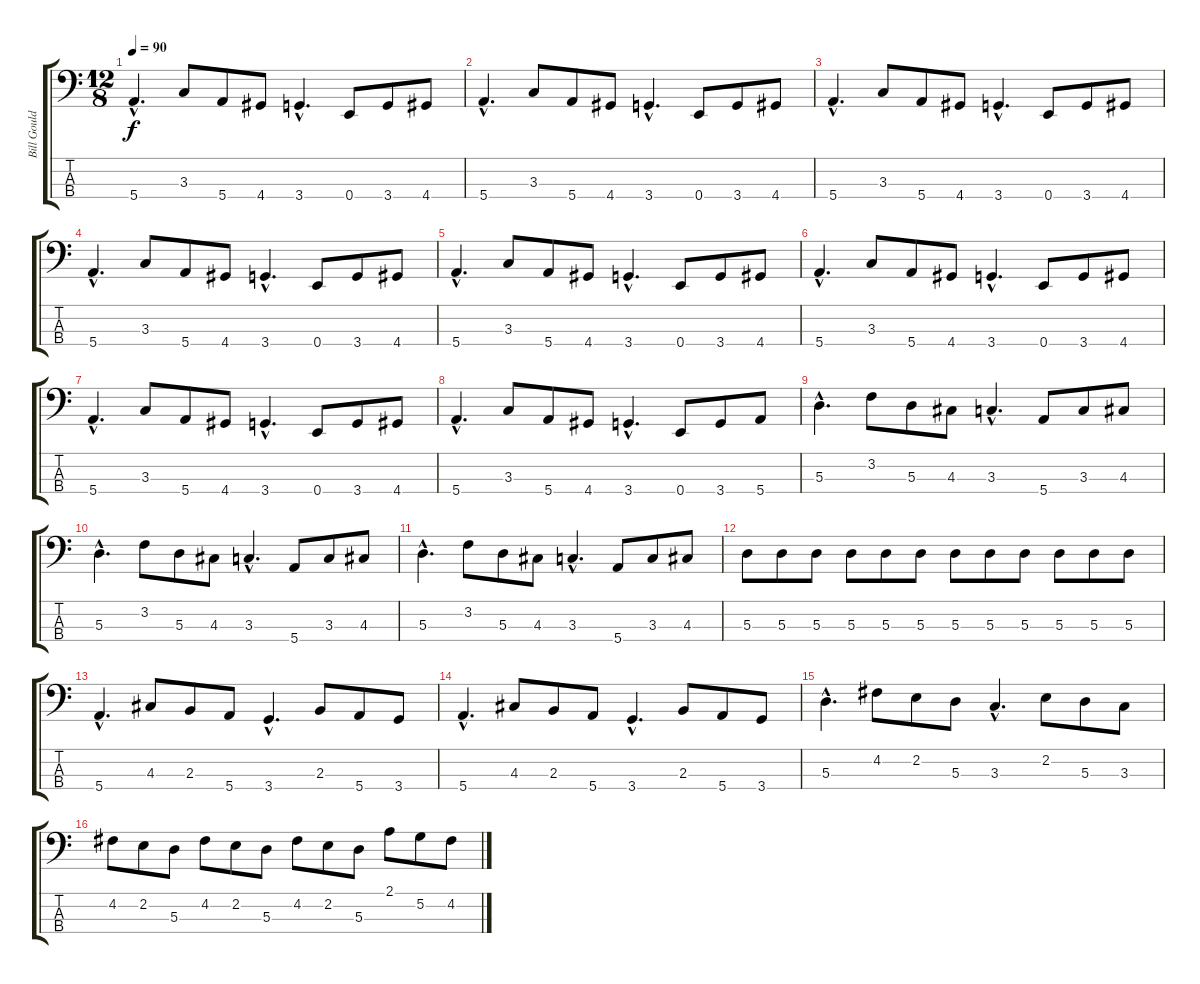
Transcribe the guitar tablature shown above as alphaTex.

\track ("Bill Gould" "Bill Gould") {instrument electricbassfinger}
\staff {score tabs}
\tuning (G2 D2 A1 E1) {hide}
\ts (12 8)
\tempo 90
\clef f4
\ks c
5.4{hac}.4{d dy f} 3.3.8 5.4.8 4.4.8 3.4{hac}.4{d} 0.4.8 3.4.8 4.4.8 |
5.4{hac}.4{d} 3.3.8 5.4.8 4.4.8 3.4{hac}.4{d} 0.4.8 3.4.8 4.4.8 |
5.4{hac}.4{d} 3.3.8 5.4.8 4.4.8 3.4{hac}.4{d} 0.4.8 3.4.8 4.4.8 |
5.4{hac}.4{d} 3.3.8 5.4.8 4.4.8 3.4{hac}.4{d} 0.4.8 3.4.8 4.4.8 |
5.4{hac}.4{d} 3.3.8 5.4.8 4.4.8 3.4{hac}.4{d} 0.4.8 3.4.8 4.4.8 |
5.4{hac}.4{d} 3.3.8 5.4.8 4.4.8 3.4{hac}.4{d} 0.4.8 3.4.8 4.4.8 |
5.4{hac}.4{d} 3.3.8 5.4.8 4.4.8 3.4{hac}.4{d} 0.4.8 3.4.8 4.4.8 |
5.4{hac}.4{d} 3.3.8 5.4.8 4.4.8 3.4{hac}.4{d} 0.4.8 3.4.8 5.4.8 |
5.3{hac}.4{d} 3.2.8 5.3.8 4.3.8 3.3{hac}.4{d} 5.4.8 3.3.8 4.3.8 |
5.3{hac}.4{d} 3.2.8 5.3.8 4.3.8 3.3{hac}.4{d} 5.4.8 3.3.8 4.3.8 |
5.3{hac}.4{d} 3.2.8 5.3.8 4.3.8 3.3{hac}.4{d} 5.4.8 3.3.8 4.3.8 |
5.3.8 5.3.8 5.3.8 5.3.8 5.3.8 5.3.8 5.3.8 5.3.8 5.3.8 5.3.8 5.3.8 5.3.8 |
5.4{hac}.4{d} 4.3.8 2.3.8 5.4.8 3.4{hac}.4{d} 2.3.8 5.4.8 3.4.8 |
5.4{hac}.4{d} 4.3.8 2.3.8 5.4.8 3.4{hac}.4{d} 2.3.8 5.4.8 3.4.8 |
5.3{hac}.4{d} 4.2.8 2.2.8 5.3.8 3.3{hac}.4{d} 2.2.8 5.3.8 3.3.8 |
4.2.8 2.2.8 5.3.8 4.2.8 2.2.8 5.3.8 4.2.8 2.2.8 5.3.8 2.1.8 5.2.8 4.2.8
